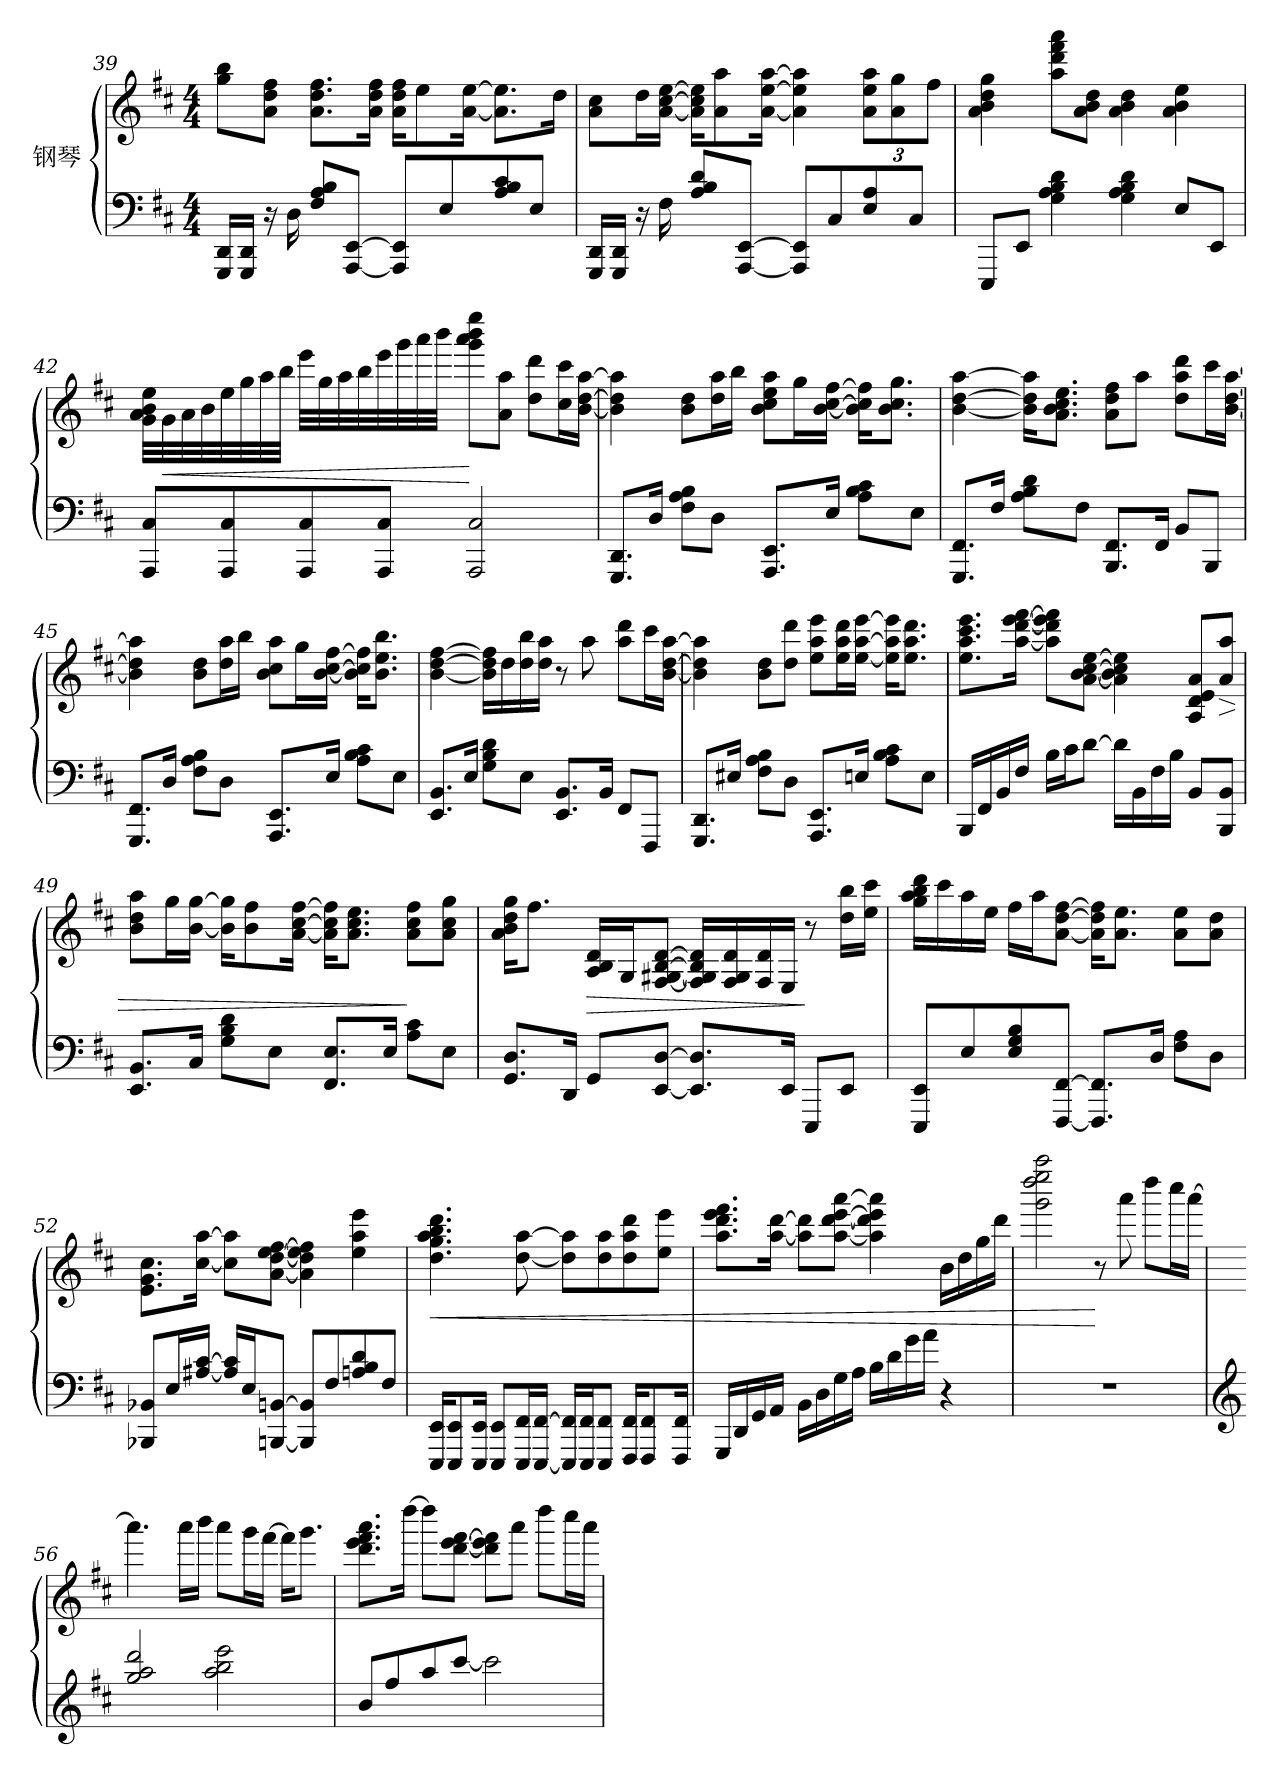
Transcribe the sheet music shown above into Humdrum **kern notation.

**kern	**kern	**dynam
*part1	*part1	*part1
*staff2	*staff1	*staff1/2
*I"钢琴	*	*
!!LO:LB:g=z
*clefF4	*clefG2	*
*k[f#c#]	*k[f#c#]	*
*M4/4	*M4/4	*
=39	=39	=39
16GGG/ 16DD/LL	8gg\ 8bb\L	.
16GGG/ 16DD/JJ	.	.
16r	8a\ 8dd\ 8ff#\J	.
16D\	.	.
8F#/ 8A/ 8B/L	8.a\ 8.dd\ 8.ff#\L	.
[8AAA/ [8EE/J	.	.
.	16a\ 16dd\ 16ff#\Jk	.
8AAA/] 8EE/]L	16a\ 16dd\ 16ff#\KL	.
.	8ee\	.
8E/	.	.
.	[16a\ [16ee\Jk	.
8A/ 8B/ 8c#/	8.a\] 8.ee\]L	.
8E/J	.	.
.	16dd\Jk	.
=40	=40	=40
16GGG/ 16DD/LL	8a\ 8cc#\L	.
16GGG/ 16DD/JJ	.	.
16r	16dd\L	.
16F#\	[16a\ [16cc#\ [16ee\JJ	.
8A/ 8B/ 8d/L	16a\] 16cc#\] 16ee\]KL	.
.	8a\ 8aa\	.
[8AAA/ [8EE/J	.	.
.	[16a\ [16ee\ [16aa\Jk	.
8AAA/] 8EE/]L	4a\] 4ee\] 4aa\]	.
8C#/	.	.
*	*Xbrackettup	*
8E/ 8A/	12a\ 12ee\ 12aa\L	.
.	12a\ 12gg\	.
8C#/J	.	.
.	12ff#\J	.
=41	=41	=41
8EEE/L	4a\ 4b\ 4dd\ 4gg\	.
8EE/J	.	.
4G\ 4A\ 4B\ 4d\	8aa\ 8ddd\ 8fff#\ 8aaa\L	.
.	8a\ 8b\ 8dd\J	.
4G\ 4A\ 4B\ 4d\	4a\ 4b\ 4dd\	.
8E/L	4a\ 4b\ 4ee\	.
8EE/J	.	.
!!LO:LB:g=z
=42	=42	=42
8AAA/ 8C#/L	32g\ 32a\ 32b\ 32ee\LLL	.
!	!	!LO:HP:b
.	32g\	<
.	32a\	.
.	32b\	.
8AAA/ 8C#/	32ee\	.
.	32gg\	.
.	32aa\	.
.	32bb\JJJ	.
8AAA/ 8C#/	32eee\LLL	.
.	32gg\	.
.	32aa\	.
.	32bb\	.
8AAA/ 8C#/J	32eee\	.
.	32ggg\	.
.	32aaa\	.
.	32bbb\JJJ	.
2AAA/ 2C#/	8ggg\ 8aaa\ 8bbb\ 8eeee\L	[
.	8a\ 8aa\J	.
.	8dd\ 8ddd\L	.
.	16cc#\ 16ccc#\L	.
.	[16b\ [16dd\ [16aa\JJ	.
=43	=43	=43
8.GGG/ 8.DD/L	4b\] 4dd\] 4aa\]	.
16D/Jk	.	.
8F#\ 8A\ 8B\L	8b\ 8dd\L	.
8D\J	16dd\ 16aa\L	.
.	16bb\JJ	.
8.AAA/ 8.EE/L	8b\ 8cc#\ 8ee\ 8aa\L	.
.	16gg\L	.
16E/Jk	[16b\ [16cc#\ [16ff#\JJ	.
8A\ 8B\ 8c#\L	16b\] 16cc#\] 16ff#\]KL	.
.	8.b\ 8.cc#\ 8.gg\J	.
8E\J	.	.
!!LO:LB:g=z
=44	=44	=44
8.GGG/ 8.FF#/L	[4b\ [4dd\ [4aa\	.
16F#/Jk	.	.
8A\ 8B\ 8d\L	16b\] 16dd\] 16aa\]KL	.
.	8.a\ 8.b\ 8.cc#\ 8.ee\J	.
8F#\J	.	.
8.BBB/ 8.FF#/L	8a\ 8dd\ 8ff#\L	.
.	8aa\J	.
16FF#/Jk	.	.
8BB/L	8dd\ 8aa\ 8ddd\L	.
8BBB/J	16ccc#\L	.
.	[16b\ [16dd\ [16aa\JJ	.
=45	=45	=45
8.GGG/ 8.FF#/L	4b\] 4dd\] 4aa\]	.
16D/Jk	.	.
8F#\ 8A\ 8B\L	8b\ 8dd\L	.
8D\J	16dd\ 16aa\L	.
.	16bb\JJ	.
8.AAA/ 8.EE/L	8b\ 8cc#\ 8aa\L	.
.	16gg\L	.
16E/Jk	[16b\ [16cc#\ [16ff#\JJ	.
8A\ 8B\ 8c#\L	16b\] 16cc#\] 16ff#\]KL	.
.	8.b\ 8.ee\ 8.bb\J	.
8E\J	.	.
=46	=46	=46
8.EE/ 8.BB/L	[4b\ [4dd\ [4ff#\	.
16E/Jk	.	.
8G\ 8B\ 8d\L	16b\] 16dd\] 16ff#\]LL	.
.	16dd\	.
8E\J	16dd\ 16bb\	.
.	16dd\ 16aa\JJ	.
8.EE/ 8.BB/L	8r	.
.	8aa\	.
16BB/Jk	.	.
8FF#/L	8aa\ 8ddd\L	.
8FFF#/J	16ccc#\L	.
.	[16b\ [16dd\ [16aa\JJ	.
!!LO:LB:g=z
=47	=47	=47
8.GGG/ 8.DD/L	4b\] 4dd\] 4aa\]	.
16E#X/Jk	.	.
8F#\ 8A\ 8B\L	8b\ 8dd\L	.
8D\J	8dd\ 8ddd\J	.
8.AAA/ 8.EE/L	8ee\ 8aa\ 8eee\L	.
.	16ee\ 16aa\ 16ddd\L	.
16En/Jk	[16ee\ [16aa\ [16eee\JJ	.
8A\ 8B\ 8c#\L	16ee\] 16aa\] 16eee\]KL	.
.	8.ee\ 8.aa\ 8.ddd\J	.
8E\J	.	.
=48	=48	=48
16BBB/LL	8.ee\ 8.aa\ 8.ccc#\ 8.eee\L	.
16FF#/	.	.
16BB/	.	.
16F#/JJ	[16aa\ [16ddd\ [16eee\ [16fff#\Jk	.
16B\LL	8aa\] 8ddd\] 8eee\] 8fff#\]L	.
16c#\J	.	.
[8d\J	[8a\ [8b\ [8cc#\ [8ee\J	.
16d\LL]	4a\] 4b\] 4cc#\] 4ee\]	.
16BB\	.	.
16F#\	.	.
16B\JJ	.	.
8BB/L	8A/ 8d/ 8e/ 8a/L	.
!	!	!LO:HP:b
8BBB/ 8BB/J	8a/ 8aa/J	>
=49	=49	=49
8.EE/ 8.BB/L	8b\ 8dd\ 8aa\L	.
.	16gg\L	.
16C#/Jk	[16b\ [16gg\JJ	.
8G\ 8B\ 8d\L	16b\] 16gg\]KL	.
.	8b\ 8ff#\	.
8E\J	.	.
.	[16a\ [16cc#\ [16ff#\Jk	.
8.FF#/ 8.E/L	16a\] 16cc#\] 16ff#\]KL	.
.	8.a\ 8.cc#\ 8.ee\J	.
16E/Jk	.	.
8A\ 8c#\L	8a\ 8cc#\ 8ff#\L	]
8E\J	8a\ 8cc#\ 8gg\J	.
!!LO:PB:g=z
=50	=50	=50
8.GG/ 8.D/L	16a\ 16b\ 16dd\ 16gg\KL	.
.	8.ff#\J	.
16DD/Jk	.	.
!	!	!LO:HP:b
8GG/L	16A/ 16B/ 16d/LL	>
.	16G/J	.
[8EE/ [8D/J	[8F#/ [8G#X/ [8B/ [8d/J	.
8.EE/] 8.D/]L	16F#/] 16G#/] 16B/] 16d/]LL	.
.	16F#/ 16G#/ 16d/	.
.	16F#/ 16d/	.
16EE/Jk	16E/JJ	.
8EEE/L	8r	]
8EE/J	16dd\ 16bb\LL	.
.	16ee\ 16ccc#\JJ	.
=51	=51	=51
8EEE/ 8EE/L	16gg\ 16aa\ 16bb\ 16ddd\LL	.
.	16ccc#\	.
8E/	16aa\	.
.	16ee\JJ	.
8E/ 8G/ 8B/	16ff#\LL	.
.	16aa\J	.
[8FFF#/ [8FF#/J	[8a\ [8dd\ [8ff#\J	.
8.FFF#/] 8.FF#/]L	16a\] 16dd\] 16ff#\]KL	.
.	8.a\ 8.ee\J	.
16D/Jk	.	.
8F#\ 8A\L	8a\ 8ee\L	.
8D\J	8a\ 8dd\J	.
!!LO:LB:g=z
=52	=52	=52
8BBB-X/ 8BB-X/L	8.e\ 8.g\ 8.cc#\L	.
16E/L	.	.
[16A#X/ [16c#/JJ	[16cc#\ [16aa\Jk	.
16A#/] 16c#/]LL	8cc#\] 8aa\]L	.
16E/J	.	.
[8BBBn/ [8BBn/J	[8a\ [8dd\ [8ee\ [8ff#\J	.
8BBB/] 8BB/]L	4a\] 4dd\] 4ee\] 4ff#\]	.
8F#/	.	.
8An/ 8B/ 8d/	4ee\ 4aa\ 4eee\	.
8F#/J	.	.
=53	=53	=53
!	!	!LO:HP:b
16EEE/ 16EE/KL	4.dd\ 4.gg\ 4.aa\ 4.bb\ 4.ddd\	<
8EEE/ 8EE/	.	.
16EEE/ 16EE/Jk	.	.
8EEE/ 8EE/L	.	.
16EEE/ 16FF#/L	[8dd\ [8aa\	.
[16EEE/ [16FF#/JJ	.	.
16EEE/] 16FF#/]LL	8dd\] 8aa\]L	.
16EEE/ 16FF#/J	.	.
8EEE/ 8FF#/J	8dd\ 8aa\	.
16FFF#/ 16FF#/KL	8dd\ 8aa\ 8ddd\	.
8FFF#/ 8FF#/	.	.
.	8ee\ 8eee\J	.
16FFF#/ 16FF#/Jk	.	.
!!LO:LB:g=z
=54	=54	=54
16GGG/LL	8.aa\ 8.ddd\ 8.eee\ 8.fff#\L	.
16DD/	.	.
16GG/	.	.
16AA/JJ	[16aa\ [16ddd\Jk	.
16BB\LL	8aa\] 8ddd\]L	.
16D\	.	.
16G\	[8aa\ [8ddd\ [8eee\ [8aaa\J	.
16A\JJ	.	.
16B\LL	4aa\] 4ddd\] 4eee\] 4aaa\]	.
16d\	.	.
16g\	.	.
16a\JJ	.	.
4r	16b\LL	.
.	16dd\	.
.	16gg\	.
.	16ddd\JJ	.
=55	=55	=55
1r	2ggg\ 2dddd\ 2eeee\ 2aaaa\	.
.	8r	[
!	!	!LO:DY:b
!	!	!LO:DY:n=1:b
.	8aaa\	pp mp
.	8dddd\L	.
.	16cccc#\L	.
.	[16aaa\JJ	.
=56	=56	=56
*clefG2	*	*
2gg/ 2aa/ 2ddd/	4.aaa\]	.
.	16aaaLL	.
.	16bbb\JJ	.
2aa\ 2bb\ 2eee\	8aaa\L	.
.	16ggg\L	.
.	[16fff#\JJ	.
.	16fff#\KL]	.
.	8.ggg\J	.
!!LO:LB:g=z
=57	=57	=57
8b/L	8.ddd\ 8.eee\ 8.fff#\ 8.aaa\L	.
8ff#/	.	.
.	[16dddd\Jk	.
8aa/	8dddd\L]	.
[8ccc#/J	[8ddd\ [8eee\ [8fff#\J	.
2ccc#\]	8ddd\] 8eee\] 8fff#\]L	.
.	8aaa\J	.
.	8dddd\L	.
.	16cccc#\L	.
.	16aaa\JJ	.
=	=	=
*-	*-	*-
